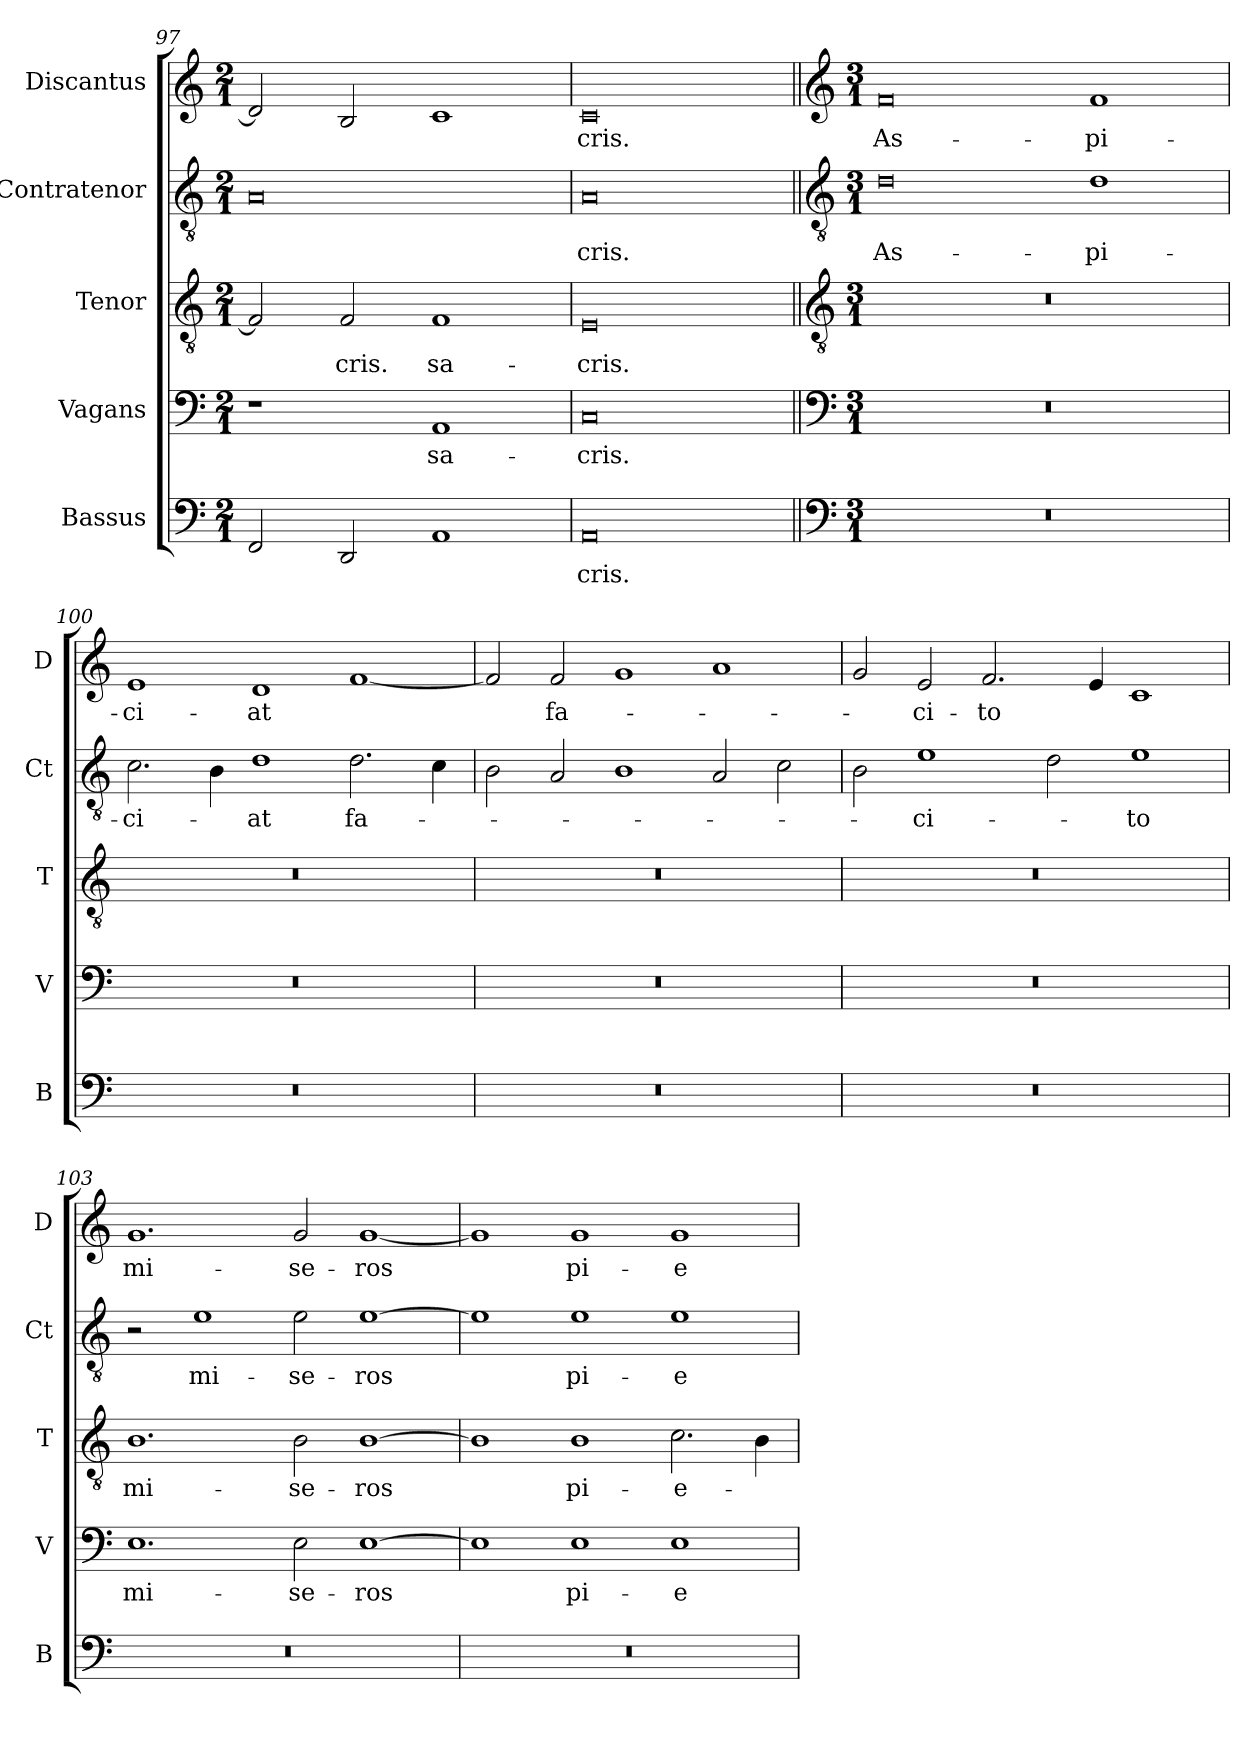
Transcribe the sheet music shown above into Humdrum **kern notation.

**kern	**text	**kern	**text	**kern	**text	**kern	**text	**kern	**text
*part5	*part5	*part4	*part4	*part3	*part3	*part2	*part2	*part1	*part1
*staff5	*staff5	*staff4	*staff4	*staff3	*staff3	*staff2	*staff2	*staff1	*staff1
*I"Bassus	*	*I"Vagans	*	*I"Tenor	*	*I"Contratenor	*	*I"Discantus	*
*I'B	*	*I'V	*	*I'T	*	*I'Ct	*	*I'D	*
*clefF4	*	*clefF4	*	*clefGv2	*	*clefGv2	*	*clefG2	*
*k[]	*	*k[]	*	*k[]	*	*k[]	*	*k[]	*
*M2/1	*	*M2/1	*	*M2/1	*	*M2/1	*	*M2/1	*
=97	=97	=97	=97	=97	=97	=97	=97	=97	=97
2FF/	.	1r	.	2F/]	.	0A	.	2d/]	.
2DD/	.	.	.	2F/	-cris.	.	.	2B/	.
1AA	.	1AA	sa-	1F	sa-	.	.	1c	.
=98	=98	=98	=98	=98	=98	=98	=98	=98	=98
0AA	-cris.	0C	-cris.	0E	-cris.	0A	-cris.	0c	-cris.
!!LO:LB:g=z
=99||	=99||	=99||	=99||	=99||	=99||	=99||	=99||	=99||	=99||
*clefF4	*	*clefF4	*	*clefGv2	*	*clefGv2	*	*clefG2	*
*k[]	*	*k[]	*	*k[]	*	*k[]	*	*k[]	*
*M3/1	*	*M3/1	*	*M3/1	*	*M3/1	*	*M3/1	*
0.r	.	0.r	.	0.r	.	0d	As-	0f	As-
.	.	.	.	.	.	1d	-pi-	1f	-pi-
=100	=100	=100	=100	=100	=100	=100	=100	=100	=100
0.r	.	0.r	.	0.r	.	2.c\	-ci-	1e	-ci-
.	.	.	.	.	.	4B\	.	.	.
.	.	.	.	.	.	1d	-at	1d	-at
.	.	.	.	.	.	2.d\	fa-	[1f	.
.	.	.	.	.	.	4c\	.	.	.
=101	=101	=101	=101	=101	=101	=101	=101	=101	=101
0.r	.	0.r	.	0.r	.	2B\	.	2f/]	.
.	.	.	.	.	.	2A/	.	2f/	fa-
.	.	.	.	.	.	1B	.	1g	.
.	.	.	.	.	.	2A/	.	1a	.
.	.	.	.	.	.	2c\	.	.	.
=102	=102	=102	=102	=102	=102	=102	=102	=102	=102
0.r	.	0.r	.	0.r	.	2B\	.	2g/	.
.	.	.	.	.	.	1e	-ci-	2e/	-ci-
.	.	.	.	.	.	.	.	2.f/	-to
.	.	.	.	.	.	2d\	.	.	.
.	.	.	.	.	.	.	.	4e/	.
.	.	.	.	.	.	1e	-to	1c	.
=103	=103	=103	=103	=103	=103	=103	=103	=103	=103
0.r	.	1.E	mi-	1.B	mi-	2r	.	1.g	mi-
.	.	.	.	.	.	1e	mi-	.	.
.	.	2E\	-se-	2B\	-se-	2e\	-se-	2g/	-se-
.	.	[1E	-ros	[1B	-ros	[1e	-ros	[1g	-ros
=104	=104	=104	=104	=104	=104	=104	=104	=104	=104
0.r	.	1E]	.	1B]	.	1e]	.	1g]	.
.	.	1E	pi-	1B	pi-	1e	pi-	1g	pi-
.	.	1E	-e-	2.c\	-e-	1e	-e-	1g	-e-
.	.	.	.	4B\	.	.	.	.	.
=	=	=	=	=	=	=	=	=	=
*-	*-	*-	*-	*-	*-	*-	*-	*-	*-
